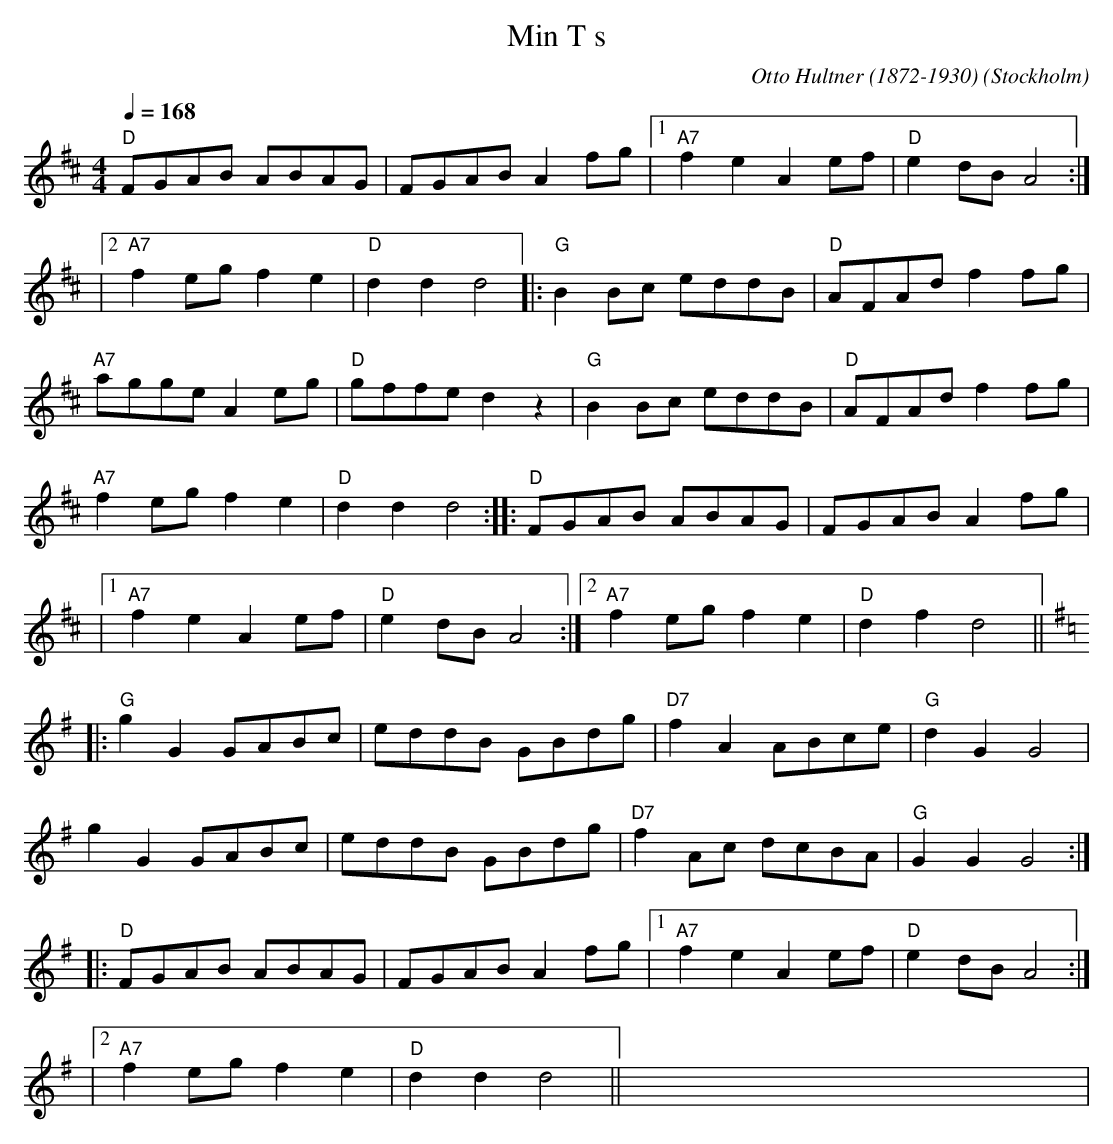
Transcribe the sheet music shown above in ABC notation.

X:1
T:Min T s
C: Otto Hultner (1872-1930)
O:Stockholm
M:4/4
L:1/8
Q:1/4=168
K:D
"D"FGAB ABAG | FGAB A2 fg |1 "A7"f2 e2 A2 ef | "D"e2 dB A4  :|
|2 "A7"f2 eg f2 e2 | "D"d2d2d4 |: "G"B2 Bc eddB | "D"AFAd f2 fg |
"A7"agge A2 eg | "D"gffe d2z2 | "G"B2 Bc eddB | "D"AFAd f2 fg |
"A7"f2eg f2e2 | "D"d2d2d4 :: "D"FGAB ABAG | FGAB A2 fg |
|1 "A7"f2 e2 A2 ef | "D"e2 dB A4 :|2 "A7"f2 eg f2 e2 | "D"d2f2d4 ||
[K:G]|: "G"g2 G2 GABc | eddB GBdg | "D7"f2 A2 ABce | "G"d2 G2 G4 |
g2 G2 GABc | eddB GBdg | "D7"f2 Ac dcBA | "G"G2 G2 G4 :|
|:"D"FGAB ABAG | FGAB A2 fg |1 "A7"f2 e2 A2 ef | "D"e2 dB A4  :|
|2 "A7"f2 eg f2 e2 | "D"d2d2d4 || xxxxxxxxxxx|
